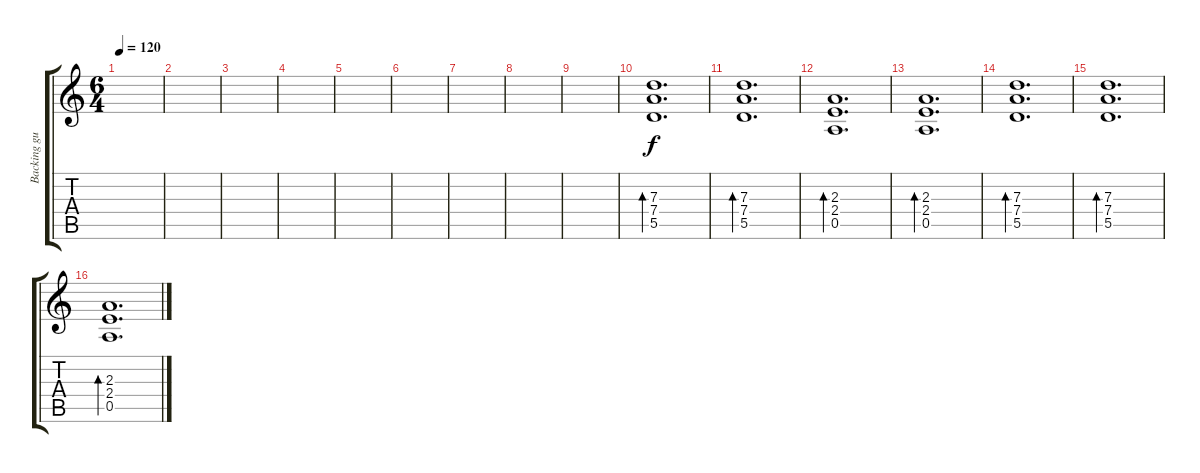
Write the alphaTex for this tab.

\track ("Backing guitar 2" "Backing gu") {instrument electricguitarclean}
\staff {score tabs}
\tuning (E4 B3 G3 D3 A2 E2) {hide}
\ts (6 4)
\tempo 120
\clef g2
\ks c
|
|
|
|
|
|
|
|
|
(7.3 7.4 5.5).1{d bd 480 instrument electricguitarclean} |
(7.3 7.4 5.5).1{d bd 480} |
(2.3 2.4 0.5).1{d bd 480} |
(2.3 2.4 0.5).1{d bd 480} |
(7.3 7.4 5.5).1{d bd 480 instrument electricguitarclean} |
(7.3 7.4 5.5).1{d bd 480} |
(2.3 2.4 0.5).1{d bd 480}
